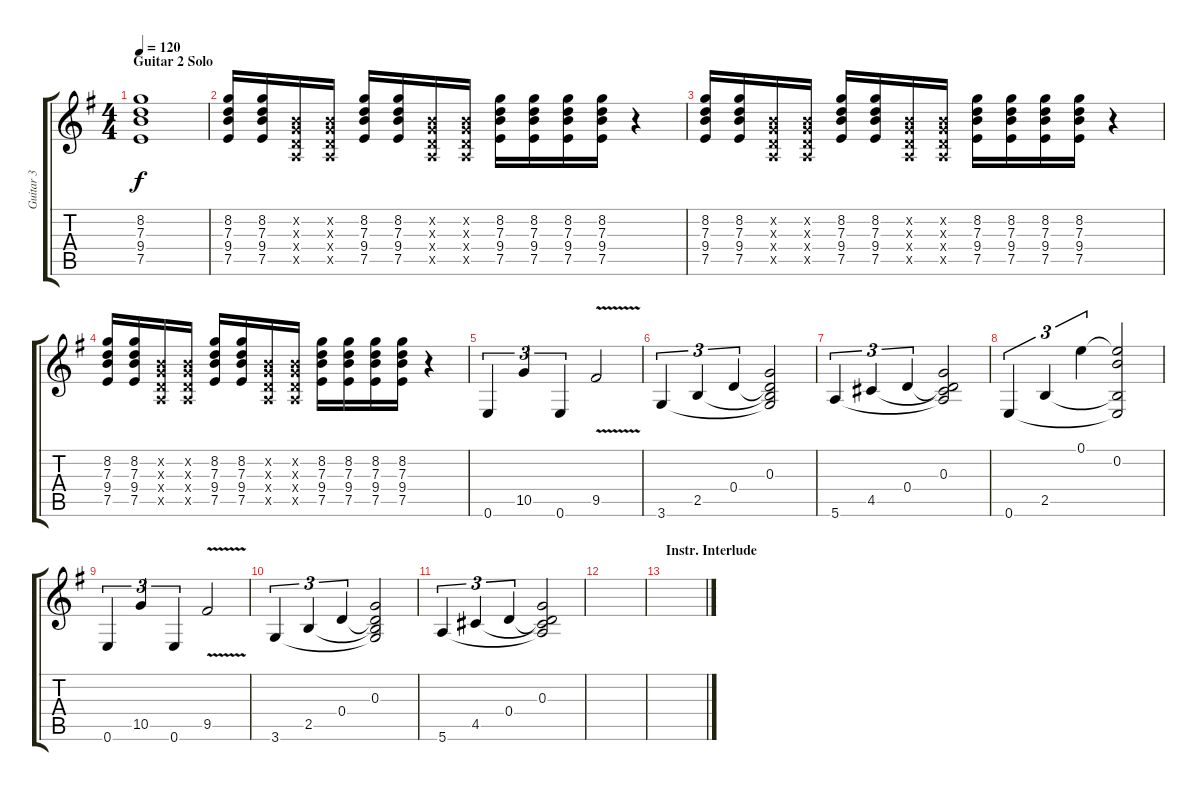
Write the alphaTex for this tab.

\track ("Guitar 3" "Guitar 3") {instrument distortionguitar}
\staff {score tabs}
\tuning (E4 B3 G3 D3 A2 E2) {hide}
\ts (4 4)
\section ("" "Guitar 2 Solo")
\tempo 120
\clef g2
\ks eminor
(8.2 7.3 9.4 7.5).1{dy f volume 6 balance 16 instrument distortionguitar} |
(8.2 7.3 9.4 7.5).16 (8.2 7.3 9.4 7.5).16 (0.2{x} 0.3{x} 0.4{x} 0.5{x}).16 (0.2{x} 0.3{x} 0.4{x} 0.5{x}).16 (8.2 7.3 9.4 7.5).16 (8.2 7.3 9.4 7.5).16 (0.2{x} 0.3{x} 0.4{x} 0.5{x}).16 (0.2{x} 0.3{x} 0.4{x} 0.5{x}).16 (8.2 7.3 9.4 7.5).16 (8.2 7.3 9.4 7.5).16 (8.2 7.3 9.4 7.5).16 (8.2 7.3 9.4 7.5).16 r.4 |
(8.2 7.3 9.4 7.5).16 (8.2 7.3 9.4 7.5).16 (0.2{x} 0.3{x} 0.4{x} 0.5{x}).16 (0.2{x} 0.3{x} 0.4{x} 0.5{x}).16 (8.2 7.3 9.4 7.5).16 (8.2 7.3 9.4 7.5).16 (0.2{x} 0.3{x} 0.4{x} 0.5{x}).16 (0.2{x} 0.3{x} 0.4{x} 0.5{x}).16 (8.2 7.3 9.4 7.5).16 (8.2 7.3 9.4 7.5).16 (8.2 7.3 9.4 7.5).16 (8.2 7.3 9.4 7.5).16 r.4 |
(8.2 7.3 9.4 7.5).16 (8.2 7.3 9.4 7.5).16 (0.2{x} 0.3{x} 0.4{x} 0.5{x}).16 (0.2{x} 0.3{x} 0.4{x} 0.5{x}).16 (8.2 7.3 9.4 7.5).16 (8.2 7.3 9.4 7.5).16 (0.2{x} 0.3{x} 0.4{x} 0.5{x}).16 (0.2{x} 0.3{x} 0.4{x} 0.5{x}).16 (8.2 7.3 9.4 7.5).16 (8.2 7.3 9.4 7.5).16 (8.2 7.3 9.4 7.5).16 (8.2 7.3 9.4 7.5).16 r.4 |
0.6.4{tu (3 2)} 10.5.4{tu (3 2)} 0.6.4{tu (3 2)} 9.5{v}.2 |
3.6.4{tu (3 2)} 2.5.4{tu (3 2)} 0.4.4{tu (3 2)} (0.3 0.4{t} 2.5{t} 3.6{t}).2 |
5.6.4{tu (3 2)} 4.5.4{tu (3 2)} 0.4.4{tu (3 2)} (0.3 0.4{t} 4.5{t} 5.6{t}).2 |
0.6.4{tu (3 2)} 2.5.4{tu (3 2)} 0.1.4{tu (3 2)} (0.1{t} 0.2 2.5{t} 0.6{t}).2 |
0.6.4{tu (3 2)} 10.5.4{tu (3 2)} 0.6.4{tu (3 2)} 9.5{v}.2 |
3.6.4{tu (3 2)} 2.5.4{tu (3 2)} 0.4.4{tu (3 2)} (0.3 0.4{t} 2.5{t} 3.6{t}).2 |
5.6.4{tu (3 2)} 4.5.4{tu (3 2)} 0.4.4{tu (3 2)} (0.3 0.4{t} 4.5{t} 5.6{t}).2 |
|
\section ("" "Instr. Interlude")
